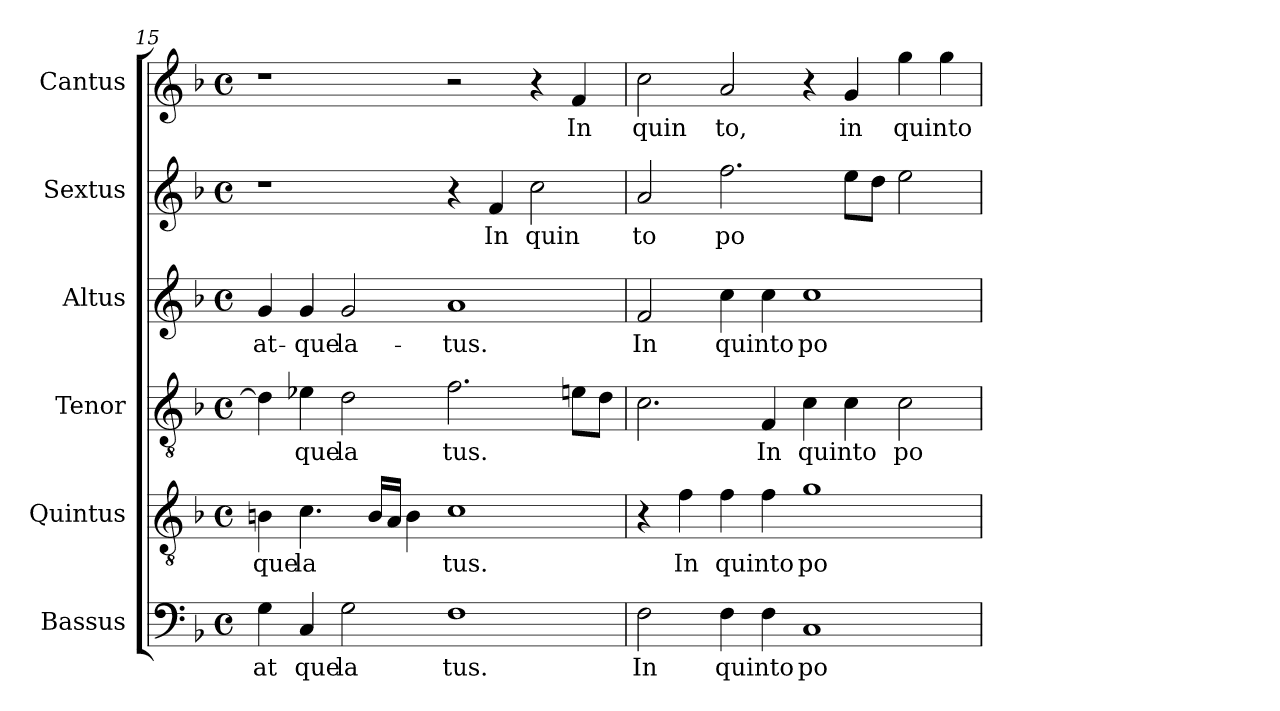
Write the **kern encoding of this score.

**kern	**text	**kern	**text	**kern	**text	**kern	**text	**kern	**text	**kern	**text
*part6	*part6	*part5	*part5	*part4	*part4	*part3	*part3	*part2	*part2	*part1	*part1
*staff6	*staff6	*staff5	*staff5	*staff4	*staff4	*staff3	*staff3	*staff2	*staff2	*staff1	*staff1
*I"Bassus	*	*I"Quintus	*	*I"Tenor	*	*I"Altus	*	*I"Sextus	*	*I"Cantus	*
*clefF4	*	*clefGv2	*	*clefGv2	*	*clefG2	*	*clefG2	*	*clefG2	*
*k[b-]	*	*k[b-]	*	*k[b-]	*	*k[b-]	*	*k[b-]	*	*k[b-]	*
*F:	*	*F:	*	*F:	*	*F:	*	*F:	*	*F:	*
*M4/4	*	*M4/4	*	*M4/4	*	*M4/4	*	*M4/4	*	*M4/4	*
*met(c)	*	*met(c)	*	*met(c)	*	*met(c)	*	*met(c)	*	*met(c)	*
=15	=15	=15	=15	=15	=15	=15	=15	=15	=15	=15	=15
!	!LO:LY:b:cj	!	!LO:LY:b:cj	!	!	!	!LO:LY:b:cj	!	!	!	!
4G\	at	4Bn\	que	4d\]	.	4g/	at-	1r	.	1r	.
!	!LO:LY:b:cj	!	!LO:LY:b:cj	!	!LO:LY:b:cj	!	!LO:LY:b:cj	!	!	!	!
4C/	que	4.c\	la	4e-X\	que	4g/	-que	.	.	.	.
!	!LO:LY:b:cj	!	!	!	!LO:LY:b:cj	!	!LO:LY:b:cj	!	!	!	!
2G\	la	.	.	2d\	la	2g/	la-	.	.	.	.
.	.	16B/L	.	.	.	.	.	.	.	.	.
.	.	16A/J	.	.	.	.	.	.	.	.	.
.	.	4B\	.	.	.	.	.	.	.	.	.
!	!LO:LY:b:cj	!	!LO:LY:b:cj	!	!LO:LY:b	!	!LO:LY:b:cj	!	!	!	!
1F	tus.	1c	tus.	2.f\	tus.	1a	-tus.	4r	.	2r	.
!	!	!	!	!	!	!	!	!	!LO:LY:b:cj	!	!
.	.	.	.	.	.	.	.	4f/	In	.	.
!	!	!	!	!	!	!	!	!	!LO:LY:b:cj	!	!
.	.	.	.	.	.	.	.	2cc\	quin	4r	.
!	!	!	!	!	!	!	!	!	!	!	!LO:LY:b:cj
.	.	.	.	8en\L	.	.	.	.	.	4f/	In
.	.	.	.	8d\J	.	.	.	.	.	.	.
=16	=16	=16	=16	=16	=16	=16	=16	=16	=16	=16	=16
!	!LO:LY:b:cj	!	!	!	!	!	!LO:LY:b:cj	!	!LO:LY:b:cj	!	!LO:LY:b:cj
2F\	In	4r	.	2.c\	.	2f/	In	2a/	to	2cc\	quin
!	!	!	!LO:LY:b:cj	!	!	!	!	!	!	!	!
.	.	4f\	In	.	.	.	.	.	.	.	.
!	!LO:LY:b:cj	!	!LO:LY:b:cj	!	!	!	!LO:LY:b:cj	!	!LO:LY:b:cj	!	!LO:LY:b:cj
4F\	quinto	4f\	quinto	.	.	4cc\	quinto	2.ff\	po	2a/	to,
!	!	!	!	!	!LO:LY:b:cj	!	!	!	!	!	!
4F\	.	4f\	.	4F/	In	4cc\	.	.	.	.	.
!	!LO:LY:b:cj	!	!LO:LY:b:cj	!	!LO:LY:b:cj	!	!LO:LY:b:cj	!	!	!	!
1C	po	1g	po	4c\	quinto	1cc	po-	.	.	4r	.
!	!	!	!	!	!	!	!	!	!	!	!LO:LY:b:cj
.	.	.	.	4c\	.	.	.	8ee\L	.	4g/	in
.	.	.	.	.	.	.	.	8dd\J	.	.	.
!	!	!	!	!	!LO:LY:b:cj	!	!	!	!	!	!LO:LY:b:cj
.	.	.	.	2c\	po	.	.	2ee\	.	4gg\	quinto
.	.	.	.	.	.	.	.	.	.	4gg\	.
=	=	=	=	=	=	=	=	=	=	=	=
*-	*-	*-	*-	*-	*-	*-	*-	*-	*-	*-	*-
